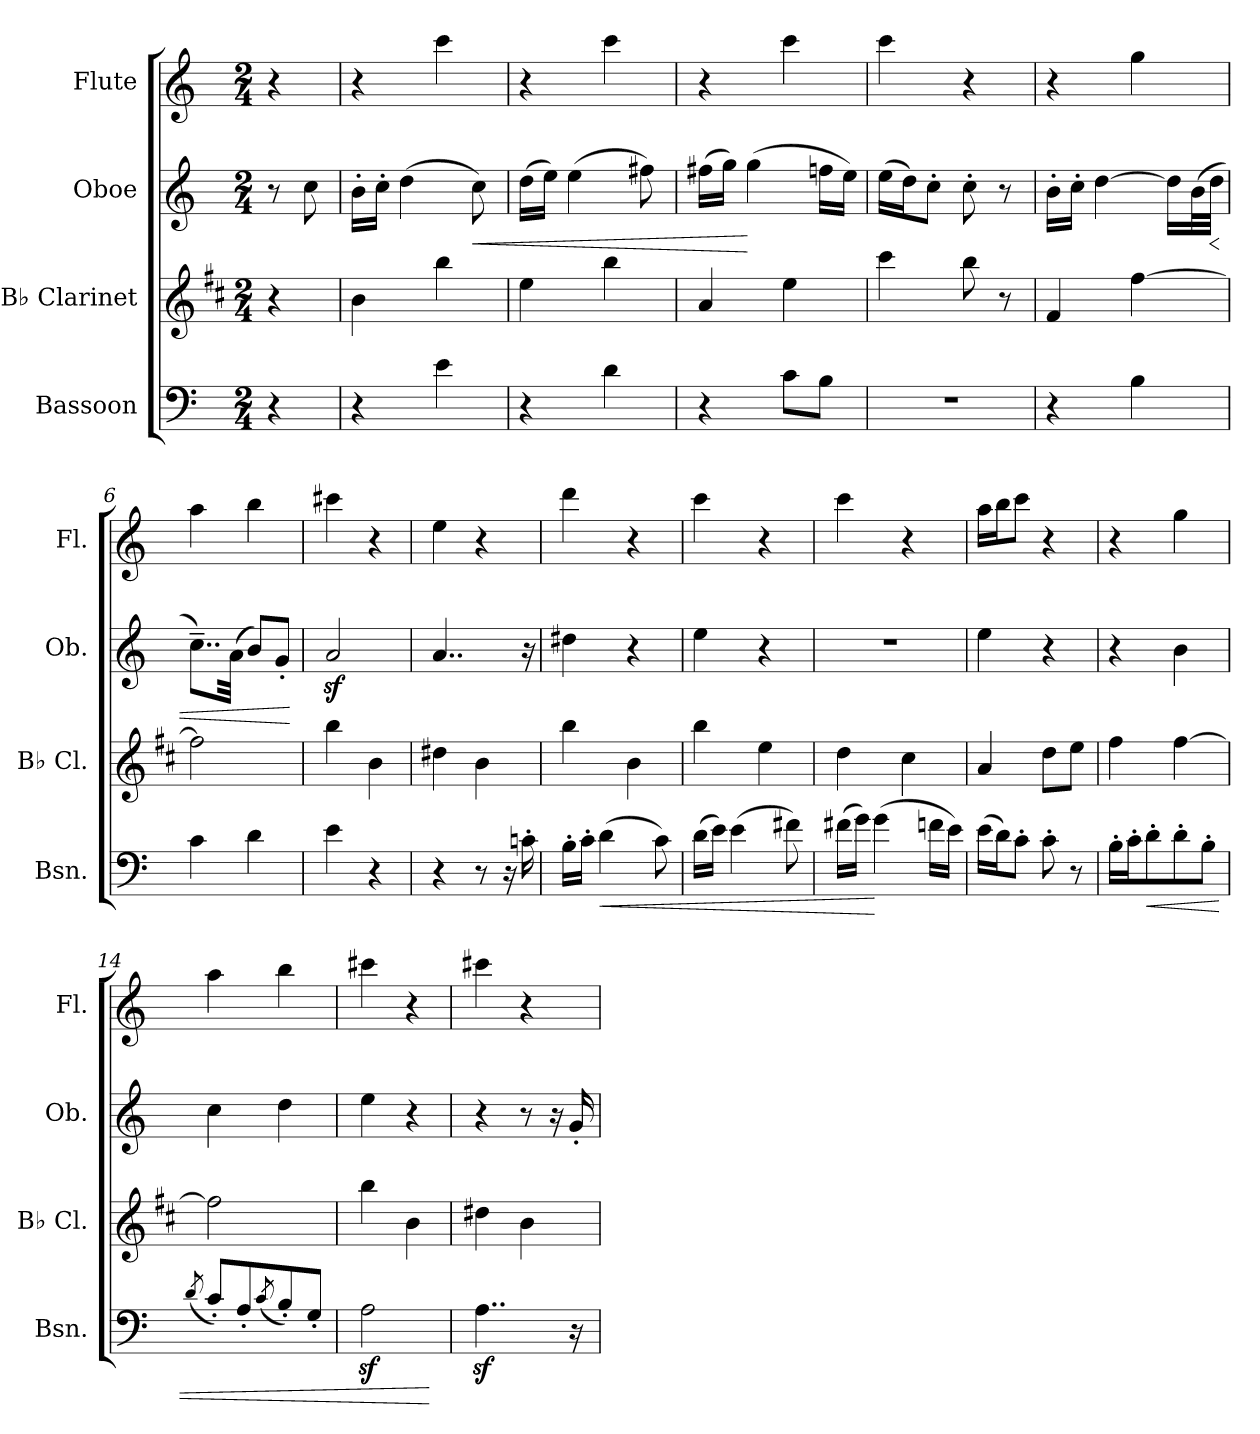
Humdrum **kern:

**kern	**dynam	**kern	**kern	**dynam	**kern
*part4	*part4	*part3	*part2	*part2	*part1
*staff4	*staff4	*staff3	*staff2	*staff2	*staff1
*I"Bassoon	*	*I"B♭ Clarinet	*I"Oboe	*	*I"Flute
*I'Bsn.	*	*I'B♭ Cl.	*I'Ob.	*	*I'Fl.
*clefF4	*	*clefG2	*clefG2	*	*clefG2
*	*	*ITrd1c2	*	*	*
*k[]	*	*k[]	*k[]	*	*k[]
*M2/4	*	*M2/4	*M2/4	*	*M2/4
=	=	=	=	=	=
*	*	*	*	*	*^
4r	.	4r	8r	.	4r	8ryy
*	*	*	*	*	*MM80	*
.	.	.	8cc\	.	.	8ryy
*	*	*	*	*	*v	*v
=1	=1	=1	=1	=1	=1
4r	.	4a\	16b'\LL	.	4r
.	.	.	16cc'\JJ	.	.
.	.	.	(>4dd\	.	.
4e\	.	4aa\	.	.	4ccc\
!	!	!	!	!LO:HP:b	!
.	.	.	8cc\)	<	.
=2	=2	=2	=2	=2	=2
4r	.	4dd\	(>16dd\LL	.	4r
.	.	.	16ee\JJ)	.	.
.	.	.	(>4ee\	.	.
4d\	.	4aa\	.	.	4ccc\
.	.	.	8ff#X\)	.	.
=3	=3	=3	=3	=3	=3
4r	.	4g/	(>16ff#X\LL	.	4r
.	.	.	16gg\JJ)	.	.
.	.	.	(>4gg\	[	.
8c\L	.	4dd\	.	.	4ccc\
8B\J	.	.	16ffn\LL	.	.
.	.	.	16ee\JJ)	.	.
=4	=4	=4	=4	=4	=4
2r	.	4bb\	(>16ee\LL	.	4ccc\
.	.	.	16dd\J)	.	.
.	.	.	8cc'\J	.	.
.	.	8aa\	8cc'\	.	4r
.	.	8r	8r	.	.
=5	=5	=5	=5	=5	=5
4r	.	4e/	16b'\LL	.	4r
.	.	.	16cc'\JJ	.	.
.	.	.	[4dd\	.	.
4B\	.	[4ee\	.	.	4gg\
.	.	.	16dd\LL]	.	.
.	.	.	(>32b\L	.	.
!	!	!	!	!LO:HP:b	!
.	.	.	32dd\JJJ	<	.
=6	=6	=6	=6	=6	=6
4c\	.	2ee\]	8..cc~\L)	.	4aa\
.	.	.	(>32a\Jkk	.	.
4d\	.	.	8b/L)	.	4bb\
.	.	.	8g'/J	.	.
.	.	.	.	[	.
=7	=7	=7	=7	=7	=7
4e\	.	4aa\	2az</	.	4ccc#X\
4r	.	4a\	.	.	4r
=8	=8	=8	=8	=8	=8
4r	.	4cc#X\	4..a/	.	4ee\
8r	.	4a\	.	.	4r
16r	.	.	.	.	.
16cn'\	.	.	16r	.	.
!!LO:LB:g=z
=9	=9	=9	=9	=9	=9
16B'\LL	.	4aa\	4dd#X\	.	4ddd\
16c'\JJ	.	.	.	.	.
!	!LO:HP:b	!	!	!	!
(>4d\	<	.	.	.	.
.	.	4a\	4r	.	4r
8c\)	.	.	.	.	.
=10	=10	=10	=10	=10	=10
(>16d\LL	.	4aa\	4ee\	.	4ccc\
16e\JJ)	.	.	.	.	.
(>4e\	.	.	.	.	.
.	.	4dd\	4r	.	4r
8f#X\)	.	.	.	.	.
=11	=11	=11	=11	=11	=11
(>16f#X\LL	.	4cc\	2r	.	4ccc\
16g\JJ)	.	.	.	.	.
(>4g\	[	.	.	.	.
.	.	4b\	.	.	4r
16fn\LL	.	.	.	.	.
16e\JJ)	.	.	.	.	.
=12	=12	=12	=12	=12	=12
(>16e\LL	.	4g/	4ee\	.	16aa\LL
16d\J)	.	.	.	.	16bb\J
8c'\J	.	.	.	.	8ccc\J
8c'\	.	8cc\L	4r	.	4r
8r	.	8dd\J	.	.	.
=13	=13	=13	=13	=13	=13
16B'\LL	.	4ee\	4r	.	4r
16c'\J	.	.	.	.	.
!	!LO:HP:b	!	!	!	!
8d'\	<	.	.	.	.
8d'\	.	[4ee\	4b\	.	4gg\
8B'\J	.	.	.	.	.
=14	=14	=14	=14	=14	=14
(<8qd/	.	.	.	.	.
8c'/L)	.	2ee\]	4cc\	.	4aa\
8A'/	.	.	.	.	.
(<8qc/	.	.	.	.	.
8B'/)	.	.	4dd\	.	4bb\
8G'/J	.	.	.	.	.
=15	=15	=15	=15	=15	=15
2Az<\	.	4aa\	4ee\	.	4ccc#X\
.	.	4a\	4r	.	4r
.	[	.	.	.	.
=16	=16	=16	=16	=16	=16
4..Az<\	.	4cc#X\	4r	.	4ccc#X\
.	.	4a\	8r	.	4r
.	.	.	16r	.	.
16r	.	.	16g'/	.	.
=	=	=	=	=	=
*-	*-	*-	*-	*-	*-
